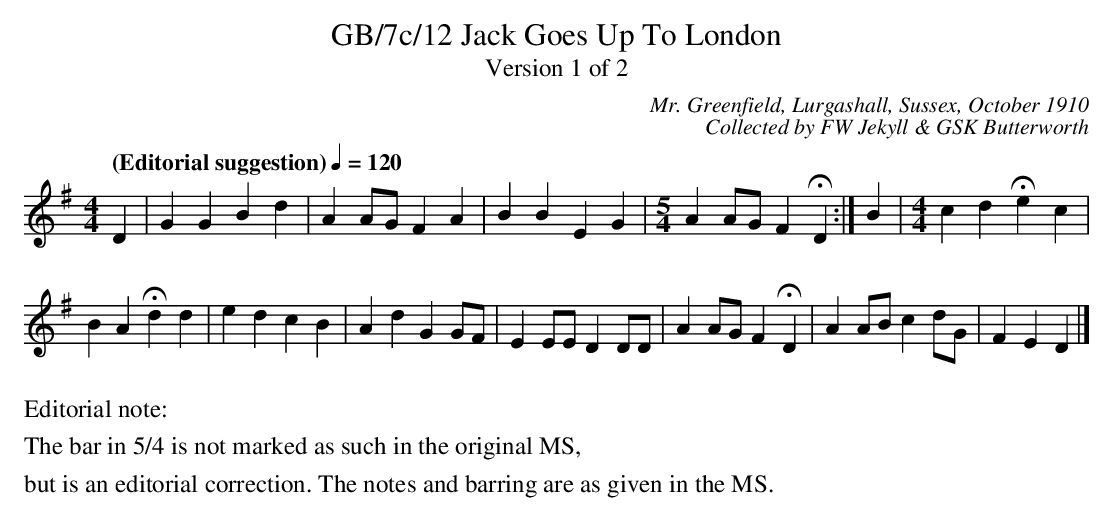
X:1
T:GB/7c/12 Jack Goes Up To London
T:Version 1 of 2
C:Mr. Greenfield, Lurgashall, Sussex, October 1910
C:Collected by FW Jekyll & GSK Butterworth
L:1/4
M:4/4
Q:"(Editorial suggestion)" 1/4=120
K:Dmix
D | G G B d | A A/G/ F A | B B E G |[M:5/4] A A/G/ F HD :| B |[M:4/4] c d He c |
B A Hd d | e d c B | A d G G/F/ | E E/E/ D D/D/ | A A/G/ F HD |\
A A/B/ c d/G/ | F E D |]
